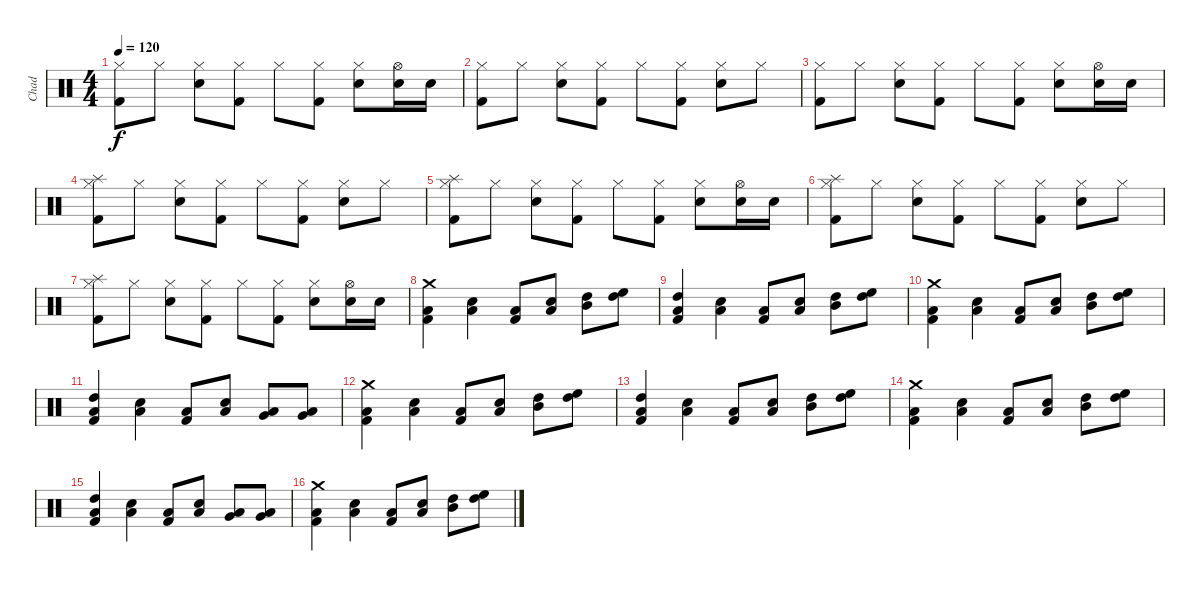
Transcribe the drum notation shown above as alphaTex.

\track ("Chad" "Chad") {instrument percussion}
\staff {score}
\articulation defaults
\ts (4 4)
\tempo 120
\clef neutral
\ks c
("Kick (hit) 2" "Hi-Hat (closed)").8{dy f} "Hi-Hat (closed)".8 ("Hi-Hat (closed)" "Electric Snare (hit)").8 ("Kick (hit) 2" "Hi-Hat (closed)").8 "Hi-Hat (closed)".8 ("Kick (hit) 2" "Hi-Hat (closed)").8 ("Hi-Hat (closed)" "Electric Snare (hit)").8 ("Hi-Hat (open)" "Electric Snare (hit)").16 "Electric Snare (hit)".16 |
("Kick (hit) 2" "Hi-Hat (closed)").8 "Hi-Hat (closed)".8 ("Hi-Hat (closed)" "Electric Snare (hit)").8 ("Kick (hit) 2" "Hi-Hat (closed)").8 "Hi-Hat (closed)".8 ("Kick (hit) 2" "Hi-Hat (closed)").8 ("Hi-Hat (closed)" "Electric Snare (hit)").8 "Hi-Hat (closed)".8 |
("Kick (hit) 2" "Hi-Hat (closed)").8 "Hi-Hat (closed)".8 ("Hi-Hat (closed)" "Electric Snare (hit)").8 ("Kick (hit) 2" "Hi-Hat (closed)").8 "Hi-Hat (closed)".8 ("Kick (hit) 2" "Hi-Hat (closed)").8 ("Hi-Hat (closed)" "Electric Snare (hit)").8 ("Hi-Hat (open)" "Electric Snare (hit)").16 "Electric Snare (hit)".16 |
("Kick (hit) 2" "Hi-Hat (closed)" "Splash (hit)").8 "Hi-Hat (closed)".8 ("Hi-Hat (closed)" "Electric Snare (hit)").8 ("Kick (hit) 2" "Hi-Hat (closed)").8 "Hi-Hat (closed)".8 ("Kick (hit) 2" "Hi-Hat (closed)").8 ("Hi-Hat (closed)" "Electric Snare (hit)").8 "Hi-Hat (closed)".8 |
("Kick (hit) 2" "Hi-Hat (closed)" "Splash (hit)").8 "Hi-Hat (closed)".8 ("Hi-Hat (closed)" "Electric Snare (hit)").8 ("Kick (hit) 2" "Hi-Hat (closed)").8 "Hi-Hat (closed)".8 ("Kick (hit) 2" "Hi-Hat (closed)").8 ("Hi-Hat (closed)" "Electric Snare (hit)").8 ("Hi-Hat (open)" "Electric Snare (hit)").16 "Electric Snare (hit)".16 |
("Kick (hit) 2" "Hi-Hat (closed)" "Splash (hit)").8 "Hi-Hat (closed)".8 ("Hi-Hat (closed)" "Electric Snare (hit)").8 ("Kick (hit) 2" "Hi-Hat (closed)").8 "Hi-Hat (closed)".8 ("Kick (hit) 2" "Hi-Hat (closed)").8 ("Hi-Hat (closed)" "Electric Snare (hit)").8 "Hi-Hat (closed)".8 |
("Kick (hit) 2" "Hi-Hat (closed)" "Splash (hit)").8 "Hi-Hat (closed)".8 ("Hi-Hat (closed)" "Electric Snare (hit)").8 ("Kick (hit) 2" "Hi-Hat (closed)").8 "Hi-Hat (closed)".8 ("Kick (hit) 2" "Hi-Hat (closed)").8 ("Hi-Hat (closed)" "Electric Snare (hit)").8 ("Hi-Hat (open)" "Electric Snare (hit)").16 "Electric Snare (hit)".16 |
("Kick (hit) 2" "Low Tom (hit)" "Crash medium (hit)").4 ("Electric Snare (hit)" "Low Tom (hit)").4 ("Kick (hit) 2" "Low Tom (hit)").8 ("Electric Snare (hit)" "Low Tom (hit)").8 ("High Tom (hit)" "Mid Tom (hit)").8 ("High Tom (hit)" "High Floor Tom (hit)").8 |
("Kick (hit) 2" "Low Tom (hit)" "High Tom (hit)").4 ("Electric Snare (hit)" "Low Tom (hit)").4 ("Kick (hit) 2" "Low Tom (hit)").8 ("Electric Snare (hit)" "Low Tom (hit)").8 ("High Tom (hit)" "Mid Tom (hit)").8 ("High Tom (hit)" "High Floor Tom (hit)").8 |
("Kick (hit) 2" "Low Tom (hit)" "Crash medium (hit)").4 ("Electric Snare (hit)" "Low Tom (hit)").4 ("Kick (hit) 2" "Low Tom (hit)").8 ("Electric Snare (hit)" "Low Tom (hit)").8 ("High Tom (hit)" "Mid Tom (hit)").8 ("High Tom (hit)" "High Floor Tom (hit)").8 |
("Kick (hit) 2" "Low Tom (hit)" "High Tom (hit)").4 ("Electric Snare (hit)" "Low Tom (hit)").4 ("Kick (hit) 2" "Low Tom (hit)").8 ("Electric Snare (hit)" "Low Tom (hit)").8 ("Very Low Tom (hit)" "Low Tom (hit)").8 ("Very Low Tom (hit)" "Low Tom (hit)").8 |
("Kick (hit) 2" "Low Tom (hit)" "Crash medium (hit)").4 ("Electric Snare (hit)" "Low Tom (hit)").4 ("Kick (hit) 2" "Low Tom (hit)").8 ("Electric Snare (hit)" "Low Tom (hit)").8 ("High Tom (hit)" "Mid Tom (hit)").8 ("High Tom (hit)" "High Floor Tom (hit)").8 |
("Kick (hit) 2" "Low Tom (hit)" "High Tom (hit)").4 ("Electric Snare (hit)" "Low Tom (hit)").4 ("Kick (hit) 2" "Low Tom (hit)").8 ("Electric Snare (hit)" "Low Tom (hit)").8 ("High Tom (hit)" "Mid Tom (hit)").8 ("High Tom (hit)" "High Floor Tom (hit)").8 |
("Kick (hit) 2" "Low Tom (hit)" "Crash medium (hit)").4 ("Electric Snare (hit)" "Low Tom (hit)").4 ("Kick (hit) 2" "Low Tom (hit)").8 ("Electric Snare (hit)" "Low Tom (hit)").8 ("High Tom (hit)" "Mid Tom (hit)").8 ("High Tom (hit)" "High Floor Tom (hit)").8 |
("Kick (hit) 2" "Low Tom (hit)" "High Tom (hit)").4 ("Electric Snare (hit)" "Low Tom (hit)").4 ("Kick (hit) 2" "Low Tom (hit)").8 ("Electric Snare (hit)" "Low Tom (hit)").8 ("Very Low Tom (hit)" "Low Tom (hit)").8 ("Very Low Tom (hit)" "Low Tom (hit)").8 |
("Kick (hit) 2" "Low Tom (hit)" "Crash medium (hit)").4 ("Electric Snare (hit)" "Low Tom (hit)").4 ("Kick (hit) 2" "Low Tom (hit)").8 ("Electric Snare (hit)" "Low Tom (hit)").8 ("High Tom (hit)" "Mid Tom (hit)").8 ("High Tom (hit)" "High Floor Tom (hit)").8
